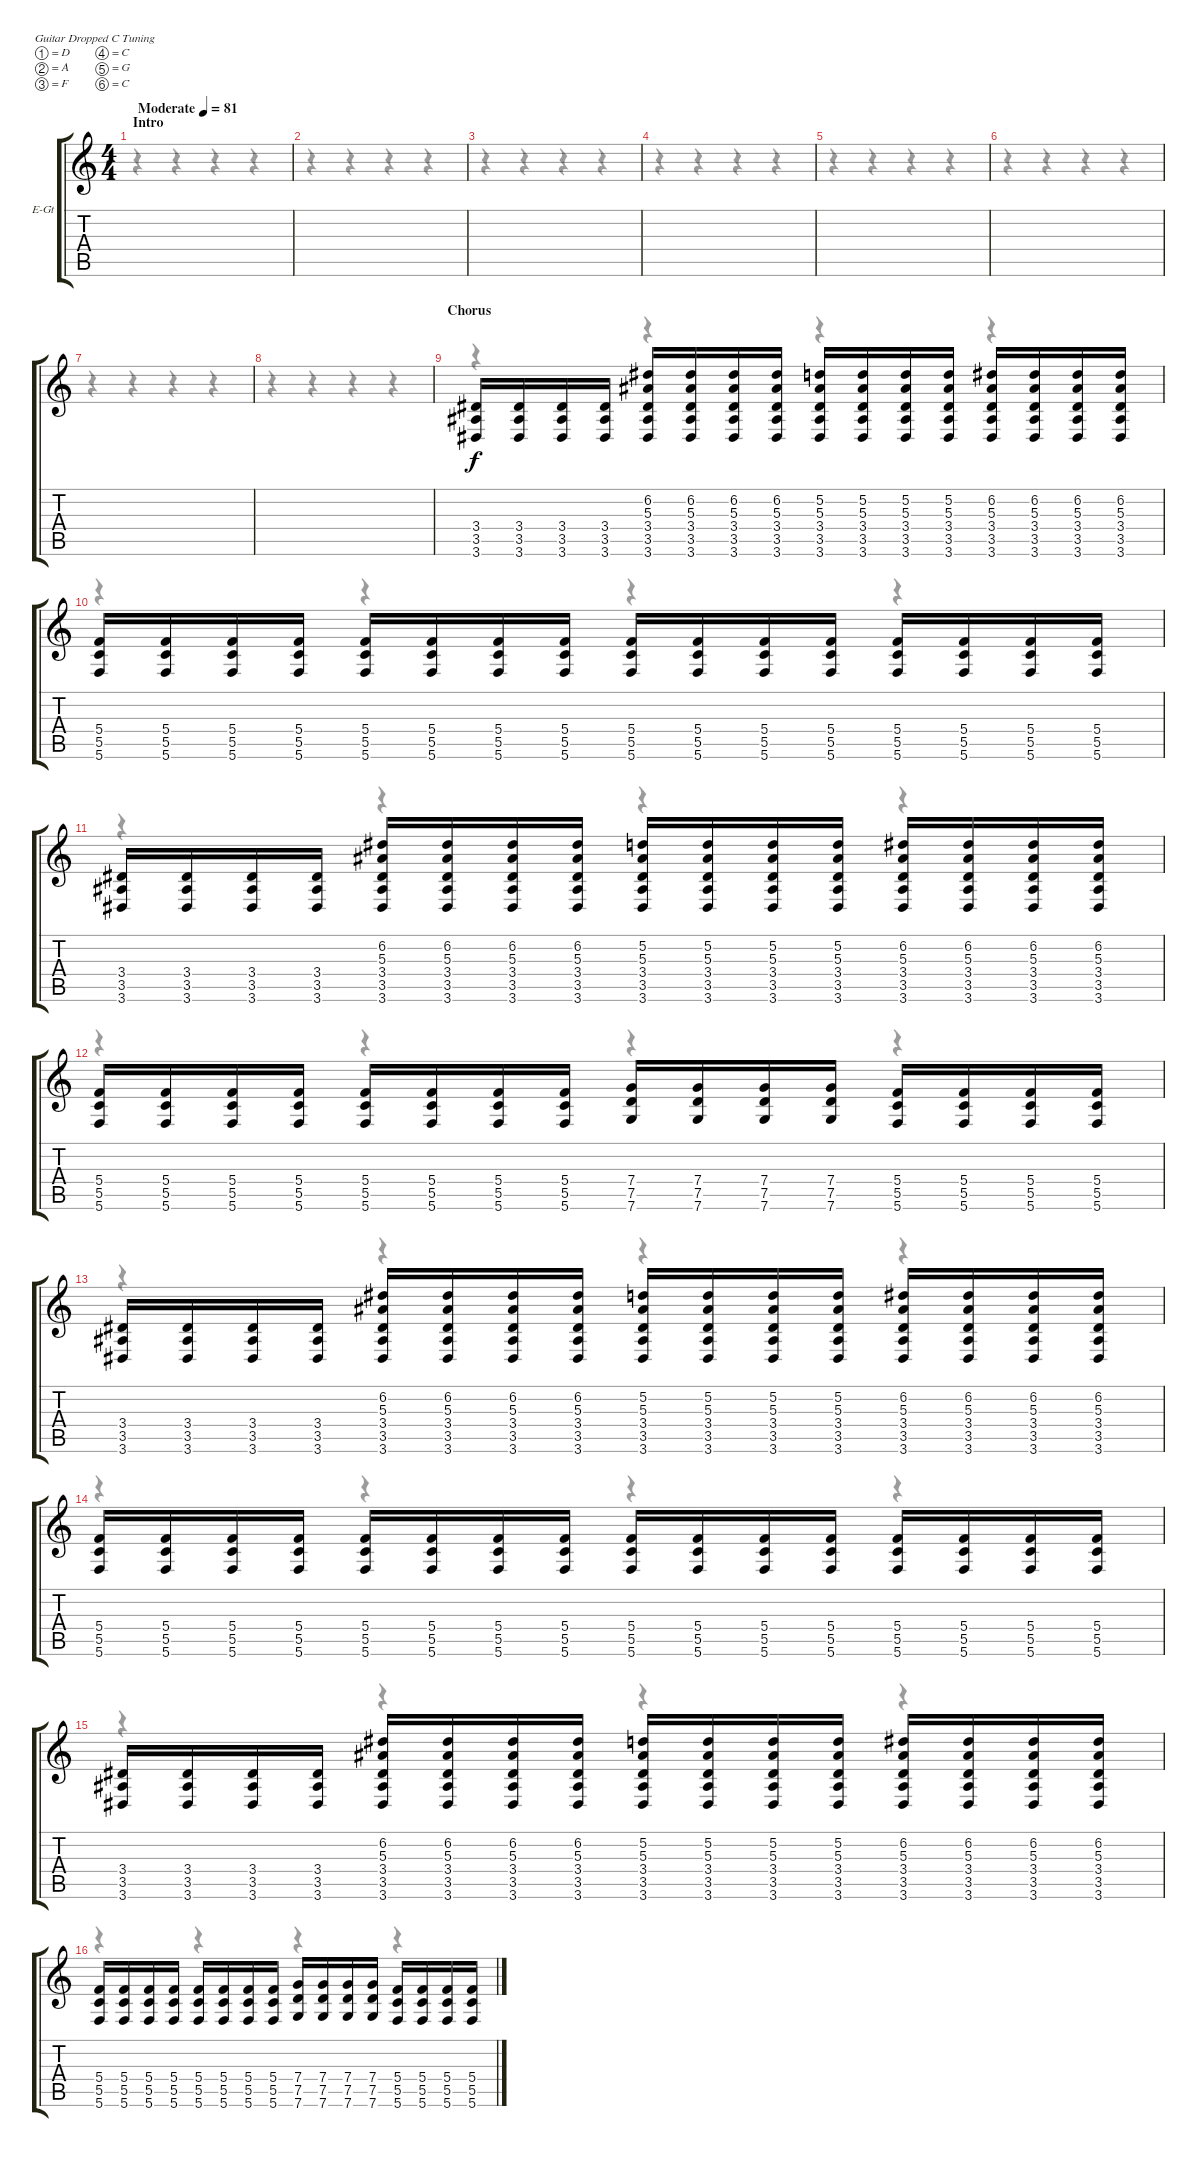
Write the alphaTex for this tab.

\bracketExtendMode groupsimilarinstruments
\firstSystemTrackNameOrientation horizontal
\otherSystemsTrackNameOrientation horizontal
\track ("Matt (Drive)" "E-Gt") {instrument distortionguitar}
\staff {score tabs}
\tuning (D4 A3 F3 C3 G2 C2)
\voice
\ts (4 4)
\beaming (8 2 2 2 2)
\section ("" "Intro")
\tempo (81 "Moderate")
\clef g2
\ks c
|
|
|
|
|
|
|
|
\section ("" "Chorus")
(3.4 3.5 3.6).16 (3.4 3.5 3.6).16 (3.4 3.5 3.6).16 (3.4 3.5 3.6).16 (6.2 5.3 3.4 3.5 3.6).16 (6.2 5.3 3.4 3.5 3.6).16 (6.2 5.3 3.4 3.5 3.6).16 (6.2 5.3 3.4 3.5 3.6).16 (5.2 5.3 3.4 3.5 3.6).16 (5.2 5.3 3.4 3.5 3.6).16 (5.2 5.3 3.4 3.5 3.6).16 (5.2 5.3 3.4 3.5 3.6).16 (6.2 5.3 3.4 3.5 3.6).16 (6.2 5.3 3.4 3.5 3.6).16 (6.2 5.3 3.4 3.5 3.6).16 (6.2 5.3 3.4 3.5 3.6).16 |
(5.4 5.5 5.6).16 (5.4 5.5 5.6).16 (5.4 5.5 5.6).16 (5.4 5.5 5.6).16 (5.4 5.5 5.6).16 (5.4 5.5 5.6).16 (5.4 5.5 5.6).16 (5.4 5.5 5.6).16 (5.4 5.5 5.6).16 (5.4 5.5 5.6).16 (5.4 5.5 5.6).16 (5.4 5.5 5.6).16 (5.4 5.5 5.6).16 (5.4 5.5 5.6).16 (5.4 5.5 5.6).16 (5.4 5.5 5.6).16 |
(3.4 3.5 3.6).16 (3.4 3.5 3.6).16 (3.4 3.5 3.6).16 (3.4 3.5 3.6).16 (6.2 5.3 3.4 3.5 3.6).16 (6.2 5.3 3.4 3.5 3.6).16 (6.2 5.3 3.4 3.5 3.6).16 (6.2 5.3 3.4 3.5 3.6).16 (5.2 5.3 3.4 3.5 3.6).16 (5.2 5.3 3.4 3.5 3.6).16 (5.2 5.3 3.4 3.5 3.6).16 (5.2 5.3 3.4 3.5 3.6).16 (6.2 5.3 3.4 3.5 3.6).16 (6.2 5.3 3.4 3.5 3.6).16 (6.2 5.3 3.4 3.5 3.6).16 (6.2 5.3 3.4 3.5 3.6).16 |
(5.4 5.5 5.6).16 (5.4 5.5 5.6).16 (5.4 5.5 5.6).16 (5.4 5.5 5.6).16 (5.4 5.5 5.6).16 (5.4 5.5 5.6).16 (5.4 5.5 5.6).16 (5.4 5.5 5.6).16 (7.4 7.5 7.6).16 (7.4 7.5 7.6).16 (7.4 7.5 7.6).16 (7.4 7.5 7.6).16 (5.4 5.5 5.6).16 (5.4 5.5 5.6).16 (5.4 5.5 5.6).16 (5.4 5.5 5.6).16 |
(3.4 3.5 3.6).16 (3.4 3.5 3.6).16 (3.4 3.5 3.6).16 (3.4 3.5 3.6).16 (6.2 5.3 3.4 3.5 3.6).16 (6.2 5.3 3.4 3.5 3.6).16 (6.2 5.3 3.4 3.5 3.6).16 (6.2 5.3 3.4 3.5 3.6).16 (5.2 5.3 3.4 3.5 3.6).16 (5.2 5.3 3.4 3.5 3.6).16 (5.2 5.3 3.4 3.5 3.6).16 (5.2 5.3 3.4 3.5 3.6).16 (6.2 5.3 3.4 3.5 3.6).16 (6.2 5.3 3.4 3.5 3.6).16 (6.2 5.3 3.4 3.5 3.6).16 (6.2 5.3 3.4 3.5 3.6).16 |
(5.4 5.5 5.6).16 (5.4 5.5 5.6).16 (5.4 5.5 5.6).16 (5.4 5.5 5.6).16 (5.4 5.5 5.6).16 (5.4 5.5 5.6).16 (5.4 5.5 5.6).16 (5.4 5.5 5.6).16 (5.4 5.5 5.6).16 (5.4 5.5 5.6).16 (5.4 5.5 5.6).16 (5.4 5.5 5.6).16 (5.4 5.5 5.6).16 (5.4 5.5 5.6).16 (5.4 5.5 5.6).16 (5.4 5.5 5.6).16 |
(3.4 3.5 3.6).16 (3.4 3.5 3.6).16 (3.4 3.5 3.6).16 (3.4 3.5 3.6).16 (6.2 5.3 3.4 3.5 3.6).16 (6.2 5.3 3.4 3.5 3.6).16 (6.2 5.3 3.4 3.5 3.6).16 (6.2 5.3 3.4 3.5 3.6).16 (5.2 5.3 3.4 3.5 3.6).16 (5.2 5.3 3.4 3.5 3.6).16 (5.2 5.3 3.4 3.5 3.6).16 (5.2 5.3 3.4 3.5 3.6).16 (6.2 5.3 3.4 3.5 3.6).16 (6.2 5.3 3.4 3.5 3.6).16 (6.2 5.3 3.4 3.5 3.6).16 (6.2 5.3 3.4 3.5 3.6).16 |
(5.4 5.5 5.6).16 (5.4 5.5 5.6).16 (5.4 5.5 5.6).16 (5.4 5.5 5.6).16 (5.4 5.5 5.6).16 (5.4 5.5 5.6).16 (5.4 5.5 5.6).16 (5.4 5.5 5.6).16 (7.4 7.5 7.6).16 (7.4 7.5 7.6).16 (7.4 7.5 7.6).16 (7.4 7.5 7.6).16 (5.4 5.5 5.6).16 (5.4 5.5 5.6).16 (5.4 5.5 5.6).16 (5.4 5.5 5.6).16
\voice
\clef g2
\ottava regular
\simile none
\ks c
r.4{dy mf} r.4 r.4 r.4 |
r.4 r.4 r.4 r.4 |
r.4 r.4 r.4 r.4 |
r.4 r.4 r.4 r.4 |
r.4 r.4 r.4 r.4 |
r.4 r.4 r.4 r.4 |
r.4 r.4 r.4 r.4 |
r.4 r.4 r.4 r.4 |
r.4 r.4 r.4 r.4 |
r.4 r.4 r.4 r.4 |
r.4 r.4 r.4 r.4 |
r.4 r.4 r.4 r.4 |
r.4 r.4 r.4 r.4 |
r.4 r.4 r.4 r.4 |
r.4 r.4 r.4 r.4 |
r.4 r.4 r.4 r.4
